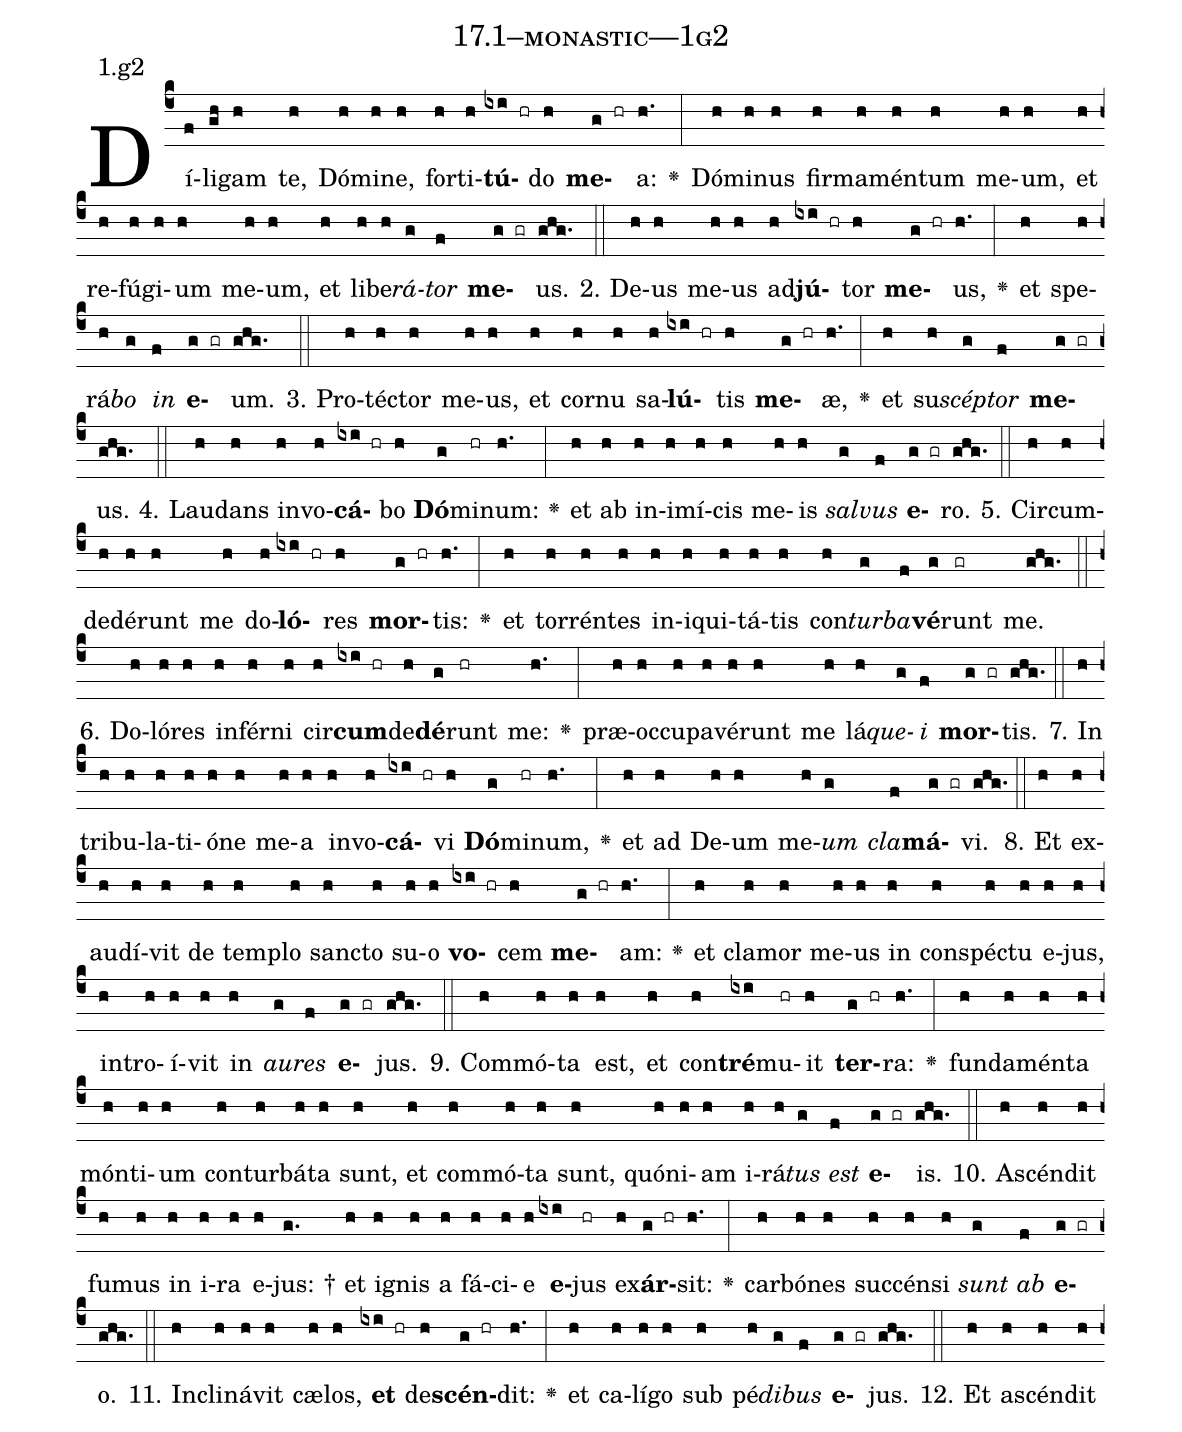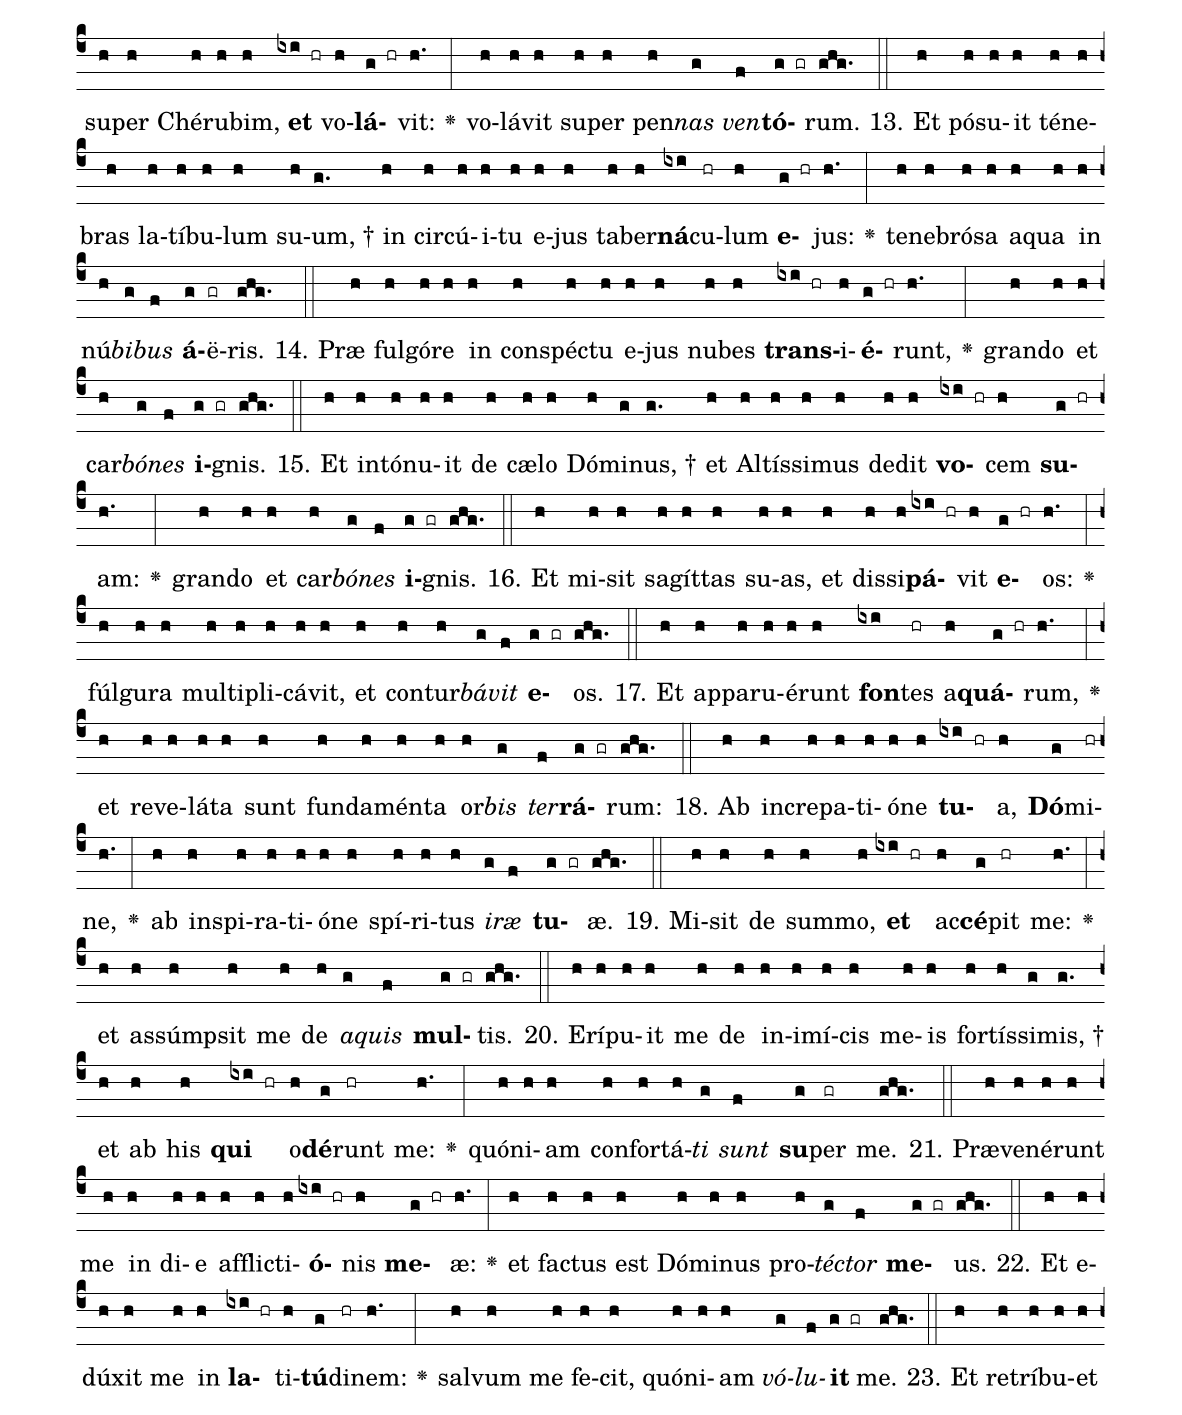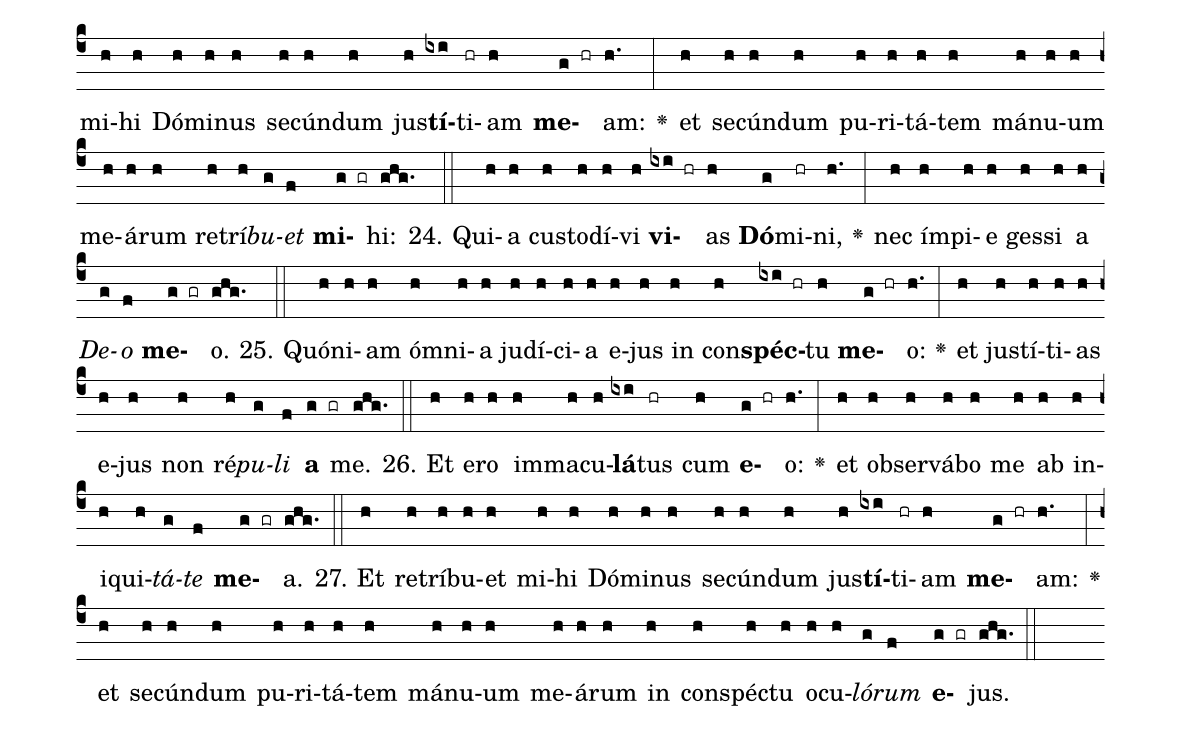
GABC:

name: 17.1--monastic---1g2;
annotation: 1.g2;
%%
(c4)Dí(f)li(gh)gam(h) te,(h) Dó(h)mi(h)ne,(h) for(h)ti(h)<b>tú</b>(ixi hr)do(h) <b>me</b>(g hr)a:(h.) <v>\greheightstar</v>(:) Dó(h)mi(h)nus(h) fir(h)ma(h)mén(h)tum(h) me(h)um,(h) et(h) re(h)fú(h)gi(h)um(h) me(h)um,(h) et(h) li(h)be(h)<i>rá</i>(g)<i>tor</i>(f) <b>me</b>(g gr)us.(ghg.) (::)
2. De(h)us(h) me(h)us(h) ad(h)<b>jú</b>(ixi hr)tor(h) <b>me</b>(g hr)us,(h.) <v>\greheightstar</v>(:) et(h) spe(h)rá(h)<i>bo</i>(g) <i>in</i>(f) <b>e</b>(g gr)um.(ghg.) (::)
3. Pro(h)téc(h)tor(h) me(h)us,(h) et(h) cor(h)nu(h) sa(h)<b>lú</b>(ixi hr)tis(h) <b>me</b>(g hr)æ,(h.) <v>\greheightstar</v>(:) et(h) su(h)<i>scép</i>(g)<i>tor</i>(f) <b>me</b>(g gr)us.(ghg.) (::)
4. Lau(h)dans(h) in(h)vo(h)<b>cá</b>(ixi hr)bo(h) <b>Dó</b>(g)mi(hr)num:(h.) <v>\greheightstar</v>(:) et(h) ab(h) in(h)i(h)mí(h)cis(h) me(h)is(h) <i>sal</i>(g)<i>vus</i>(f) <b>e</b>(g gr)ro.(ghg.) (::)
5. Cir(h)cum(h)de(h)dé(h)runt(h) me(h) do(h)<b>ló</b>(ixi hr)res(h) <b>mor</b>(g hr)tis:(h.) <v>\greheightstar</v>(:) et(h) tor(h)rén(h)tes(h) in(h)i(h)qui(h)tá(h)tis(h) con(h)<i>tur</i>(g)<i>ba</i>(f)<b>vé</b>(g)runt(gr) me.(ghg.) (::)
6. Do(h)ló(h)res(h) in(h)fér(h)ni(h) cir(h)<b>cum</b>(ixi hr)de(h)<b>dé</b>(g)runt(hr) me:(h.) <v>\greheightstar</v>(:) præ(h)oc(h)cu(h)pa(h)vé(h)runt(h) me(h) lá(h)<i>que</i>(g)<i>i</i>(f) <b>mor</b>(g gr)tis.(ghg.) (::)
7. In(h) tri(h)bu(h)la(h)ti(h)ó(h)ne(h) me(h)a(h) in(h)vo(h)<b>cá</b>(ixi hr)vi(h) <b>Dó</b>(g)mi(hr)num,(h.) <v>\greheightstar</v>(:) et(h) ad(h) De(h)um(h) me(h)<i>um</i>(g) <i>cla</i>(f)<b>má</b>(g gr)vi.(ghg.) (::)
8. Et(h) ex(h)au(h)dí(h)vit(h) de(h) tem(h)plo(h) sanc(h)to(h) su(h)o(h) <b>vo</b>(ixi hr)cem(h) <b>me</b>(g hr)am:(h.) <v>\greheightstar</v>(:) et(h) cla(h)mor(h) me(h)us(h) in(h) con(h)spéc(h)tu(h) e(h)jus,(h) in(h)tro(h)í(h)vit(h) in(h) <i>au</i>(g)<i>res</i>(f) <b>e</b>(g gr)jus.(ghg.) (::)
9. Com(h)mó(h)ta(h) est,(h) et(h) con(h)<b>tré</b>(ixi)mu(hr)it(h) <b>ter</b>(g hr)ra:(h.) <v>\greheightstar</v>(:) fun(h)da(h)mén(h)ta(h) món(h)ti(h)um(h) con(h)tur(h)bá(h)ta(h) sunt,(h) et(h) com(h)mó(h)ta(h) sunt,(h) quón(h)i(h)am(h) i(h)rá(h)<i>tus</i>(g) <i>est</i>(f) <b>e</b>(g gr)is.(ghg.) (::)
10. A(h)scén(h)dit(h) fu(h)mus(h) in(h) i(h)ra(h) e(h)jus: †(g.) et(h) i(h)gnis(h) a(h) fá(h)ci(h)e(h) <b>e</b>(ixi)jus(hr) ex(h)<b>ár</b>(g hr)sit:(h.) <v>\greheightstar</v>(:) car(h)bó(h)nes(h) suc(h)cén(h)si(h) <i>sunt</i>(g) <i>ab</i>(f) <b>e</b>(g gr)o.(ghg.) (::)
11. In(h)cli(h)ná(h)vit(h) cæ(h)los,(h) <b>et</b>(ixi hr) de(h)<b>scén</b>(g hr)dit:(h.) <v>\greheightstar</v>(:) et(h) ca(h)lí(h)go(h) sub(h) pé(h)<i>di</i>(g)<i>bus</i>(f) <b>e</b>(g gr)jus.(ghg.) (::)
12. Et(h) a(h)scén(h)dit(h) su(h)per(h) Ché(h)ru(h)bim,(h) <b>et</b>(ixi hr) vo(h)<b>lá</b>(g hr)vit:(h.) <v>\greheightstar</v>(:) vo(h)lá(h)vit(h) su(h)per(h) pen(h)<i>nas</i>(g) <i>ven</i>(f)<b>tó</b>(g gr)rum.(ghg.) (::)
13. Et(h) pó(h)su(h)it(h) té(h)ne(h)bras(h) la(h)tí(h)bu(h)lum(h) su(h)um, †(g.) in(h) cir(h)cú(h)i(h)tu(h) e(h)jus(h) ta(h)ber(h)<b>ná</b>(ixi)cu(hr)lum(h) <b>e</b>(g hr)jus:(h.) <v>\greheightstar</v>(:) te(h)ne(h)bró(h)sa(h) a(h)qua(h) in(h) nú(h)<i>bi</i>(g)<i>bus</i>(f) <b>á</b>(g)ë(gr)ris.(ghg.) (::)
14. Præ(h) ful(h)gó(h)re(h) in(h) con(h)spéc(h)tu(h) e(h)jus(h) nu(h)bes(h) <b>trans</b>(ixi hr)i(h)<b>é</b>(g hr)runt,(h.) <v>\greheightstar</v>(:) gran(h)do(h) et(h) car(h)<i>bó</i>(g)<i>nes</i>(f) <b>i</b>(g gr)gnis.(ghg.) (::)
15. Et(h) in(h)tó(h)nu(h)it(h) de(h) cæ(h)lo(h) Dó(h)mi(g)nus, †(g.) et(h) Al(h)tís(h)si(h)mus(h) de(h)dit(h) <b>vo</b>(ixi hr)cem(h) <b>su</b>(g hr)am:(h.) <v>\greheightstar</v>(:) gran(h)do(h) et(h) car(h)<i>bó</i>(g)<i>nes</i>(f) <b>i</b>(g gr)gnis.(ghg.) (::)
16. Et(h) mi(h)sit(h) sa(h)gít(h)tas(h) su(h)as,(h) et(h) dis(h)si(h)<b>pá</b>(ixi hr)vit(h) <b>e</b>(g hr)os:(h.) <v>\greheightstar</v>(:) fúl(h)gu(h)ra(h) mul(h)ti(h)pli(h)cá(h)vit,(h) et(h) con(h)tur(h)<i>bá</i>(g)<i>vit</i>(f) <b>e</b>(g gr)os.(ghg.) (::)
17. Et(h) ap(h)pa(h)ru(h)é(h)runt(h) <b>fon</b>(ixi)tes(hr) a(h)<b>quá</b>(g hr)rum,(h.) <v>\greheightstar</v>(:) et(h) re(h)ve(h)lá(h)ta(h) sunt(h) fun(h)da(h)mén(h)ta(h) or(h)<i>bis</i>(g) <i>ter</i>(f)<b>rá</b>(g gr)rum:(ghg.) (::)
18. Ab(h) in(h)cre(h)pa(h)ti(h)ó(h)ne(h) <b>tu</b>(ixi hr)a,(h) <b>Dó</b>(g)mi(hr)ne,(h.) <v>\greheightstar</v>(:) ab(h) in(h)spi(h)ra(h)ti(h)ó(h)ne(h) spí(h)ri(h)tus(h) <i>i</i>(g)<i>ræ</i>(f) <b>tu</b>(g gr)æ.(ghg.) (::)
19. Mi(h)sit(h) de(h) sum(h)mo,(h) <b>et</b>(ixi hr) ac(h)<b>cé</b>(g)pit(hr) me:(h.) <v>\greheightstar</v>(:) et(h) as(h)súmp(h)sit(h) me(h) de(h) <i>a</i>(g)<i>quis</i>(f) <b>mul</b>(g gr)tis.(ghg.) (::)
20. E(h)rí(h)pu(h)it(h) me(h) de(h) in(h)i(h)mí(h)cis(h) me(h)is(h) for(h)tís(h)si(g)mis, †(g.) et(h) ab(h) his(h) <b>qui</b>(ixi hr) o(h)<b>dé</b>(g)runt(hr) me:(h.) <v>\greheightstar</v>(:) quón(h)i(h)am(h) con(h)for(h)tá(h)<i>ti</i>(g) <i>sunt</i>(f) <b>su</b>(g)per(gr) me.(ghg.) (::)
21. Præ(h)ve(h)né(h)runt(h) me(h) in(h) di(h)e(h) af(h)flic(h)ti(h)<b>ó</b>(ixi hr)nis(h) <b>me</b>(g hr)æ:(h.) <v>\greheightstar</v>(:) et(h) fac(h)tus(h) est(h) Dó(h)mi(h)nus(h) pro(h)<i>téc</i>(g)<i>tor</i>(f) <b>me</b>(g gr)us.(ghg.) (::)
22. Et(h) e(h)dú(h)xit(h) me(h) in(h) <b>la</b>(ixi hr)ti(h)<b>tú</b>(g)di(hr)nem:(h.) <v>\greheightstar</v>(:) sal(h)vum(h) me(h) fe(h)cit,(h) quón(h)i(h)am(h) <i>vó</i>(g)<i>lu</i>(f)<b>it</b>(g gr) me.(ghg.) (::)
23. Et(h) re(h)trí(h)bu(h)et(h) mi(h)hi(h) Dó(h)mi(h)nus(h) se(h)cún(h)dum(h) jus(h)<b>tí</b>(ixi)ti(hr)am(h) <b>me</b>(g hr)am:(h.) <v>\greheightstar</v>(:) et(h) se(h)cún(h)dum(h) pu(h)ri(h)tá(h)tem(h) má(h)nu(h)um(h) me(h)á(h)rum(h) re(h)trí(h)<i>bu</i>(g)<i>et</i>(f) <b>mi</b>(g gr)hi:(ghg.) (::)
24. Qui(h)a(h) cus(h)to(h)dí(h)vi(h) <b>vi</b>(ixi hr)as(h) <b>Dó</b>(g)mi(hr)ni,(h.) <v>\greheightstar</v>(:) nec(h) ím(h)pi(h)e(h) ges(h)si(h) a(h) <i>De</i>(g)<i>o</i>(f) <b>me</b>(g gr)o.(ghg.) (::)
25. Quón(h)i(h)am(h) óm(h)ni(h)a(h) ju(h)dí(h)ci(h)a(h) e(h)jus(h) in(h) con(h)<b>spéc</b>(ixi hr)tu(h) <b>me</b>(g hr)o:(h.) <v>\greheightstar</v>(:) et(h) jus(h)tí(h)ti(h)as(h) e(h)jus(h) non(h) ré(h)<i>pu</i>(g)<i>li</i>(f) <b>a</b>(g gr) me.(ghg.) (::)
26. Et(h) e(h)ro(h) im(h)ma(h)cu(h)<b>lá</b>(ixi)tus(hr) cum(h) <b>e</b>(g hr)o:(h.) <v>\greheightstar</v>(:) et(h) ob(h)ser(h)vá(h)bo(h) me(h) ab(h) in(h)i(h)qui(h)<i>tá</i>(g)<i>te</i>(f) <b>me</b>(g gr)a.(ghg.) (::)
27. Et(h) re(h)trí(h)bu(h)et(h) mi(h)hi(h) Dó(h)mi(h)nus(h) se(h)cún(h)dum(h) jus(h)<b>tí</b>(ixi)ti(hr)am(h) <b>me</b>(g hr)am:(h.) <v>\greheightstar</v>(:) et(h) se(h)cún(h)dum(h) pu(h)ri(h)tá(h)tem(h) má(h)nu(h)um(h) me(h)á(h)rum(h) in(h) con(h)spéc(h)tu(h) o(h)cu(h)<i>ló</i>(g)<i>rum</i>(f) <b>e</b>(g gr)jus.(ghg.) (::)
